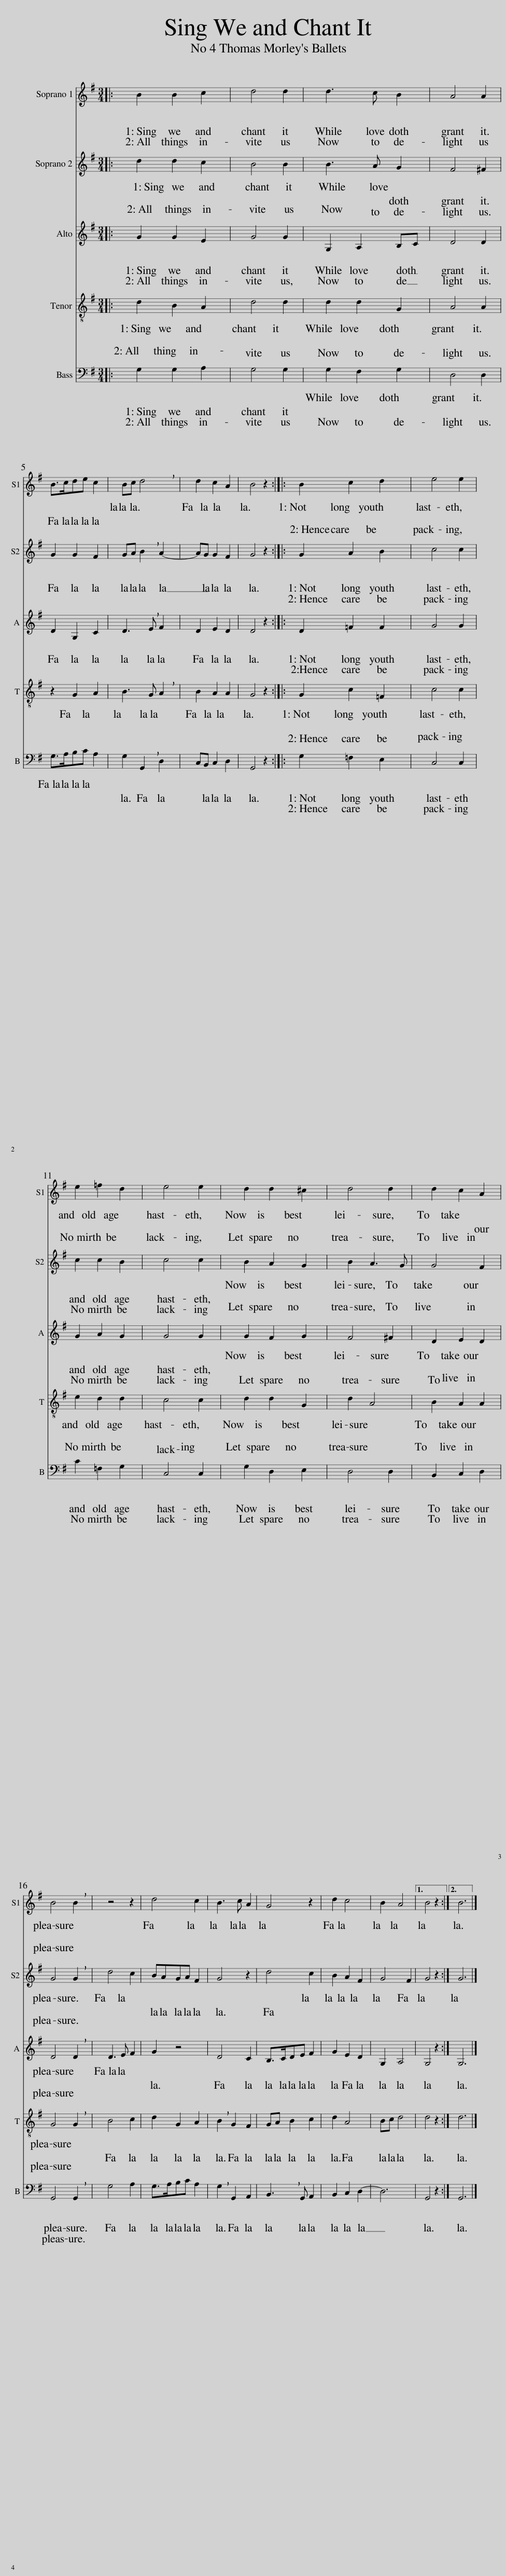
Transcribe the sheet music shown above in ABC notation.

X:1
%%score 1 2 3 4 5
L:1/8
M:3/4
I:linebreak $
K:G
V:1 treble
V:2 treble
V:3 treble
V:4 treble-8
V:5 bass
V:1
|: B2 B2 c2 | d4 d2 | d3 c B2 | A4 A2 |$ B>cde c2 | %5
 Bc !breath!d4 | d2 c2 A2 | B4 z2 :: B2 c2 d2 | e4 e2 |$ %10
 e2 =f2 d2 | e4 e2 | d2 d2 ^c2 | d4 d2 | d2 c2 A2 |$ %15
 B4 !breath!B2 | z4 z2 | d4 c2 | B3 c A2 | G4 z2 | %20
 d2 c4 | B2 A4 |1 B4 z2 :|2 B6 |] %24
V:2
|: d2 d2 c2 | B4 B2 | B3 A G2 | F4 ^F2 |$ G2 G2 F2 | %5
 GA !breath!B2 A2- | AG G2 F2 | G4 z2 :: G2 A2 B2 | c4 c2 |$ %10
 c2 c2 B2 | c4 c2 | B2 A2 G2 | B2 A3 G | G4 F2 |$ %15
 G4 !breath!G2 | d4 c2 | BAGA F2 | G4 z2 | d4 c2 | %20
 B2 A2 F2 | G4 F2 |1 G4 z2 :|2 G6 |] %24
V:3
|: G2 G2 E2 | G4 G2 | G,2 A,2 B,C | D4 D2 |$ D2 G,2 C2 | %5
 D3 !breath!E F2 | D2 E2 D2 | D4 z2 :: D2 =F2 F2 | G4 G2 |$ %10
 G2 A2 G2 | G4 G2 | G2 F2 G2 | F4 ^F2 | D2 E2 D2 |$ %15
 D4 !breath!D2 | D3 E F2 | G2 z4 | D4 C2 | B,>CDE F2 | %20
 G2 E2 D2 | G,2 A,4 |1 G,4 z2 :|2 G,6 |] %24
V:4
|: d2 B2 A2 | d4 d2 | d2 d2 G2 | A4 A2 |$ z2 G2 A2 | %5
 B3 G !breath!A2 | B2 A2 A2 | G4 z2 :: G2 c2 =F2 | c4 c2 |$ %10
 e2 d2 d2 | c4 c2 | d2 d2 G2 | d2 A4 | B2 A2 A2 |$ %15
 G4 !breath!G2 | B4 c2 | d2 G2 A2 | !breath!B2 G2 F2 | GA B2 c2 | %20
 d2 A4 | Bc d4 |1 d4 z2 :|2 d6 |] %24
V:5
|: G,2 G,2 A,2 | G,4 G,2 | G,2 F,2 G,2 | D,4 D,2 |$ G,>A,B,C A,2 | %5
 G,2 !breath!G,,2 D,2 | C,B,, C,2 D,2 | G,,4 z2 :: G,2 =F,2 E,2 | C,4 C,2 |$ %10
 C2 =F,2 G,2 | C,4 C,2 | G,2 D,2 E,2 | D,4 D,2 | B,,2 C,2 D,2 |$ %15
 G,,4 !breath!G,,2 | G,4 A,2 | G,>A,B,C A,2 | !breath!G,2 G,,2 A,,2 | !breath!B,,3 G,, A,,2 | %20
 B,,2 C,2 D,2- | D,6 |1 G,,4 z2 :|2 G,,6 |] %24
